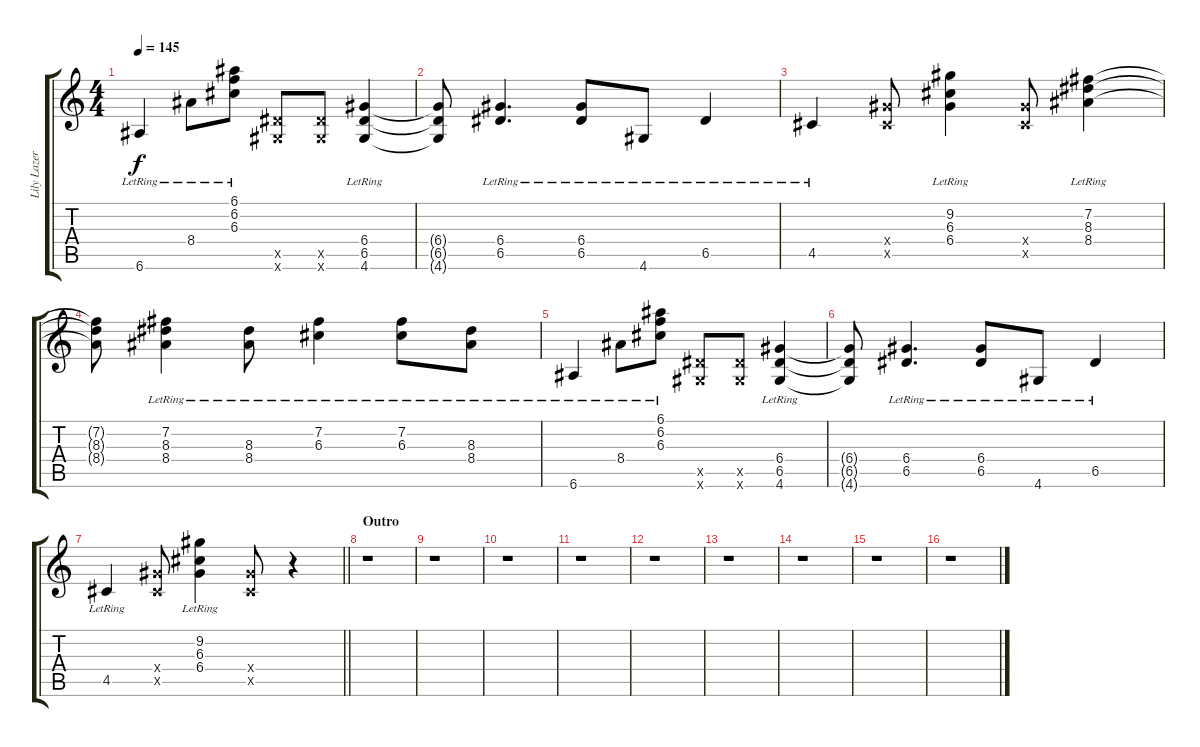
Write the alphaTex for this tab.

\track ("Lily Lazer (Guitar)" "Lily Lazer") {instrument electricguitarclean}
\staff {score tabs}
\tuning (E4 B3 G3 D3 A2 E2) {hide}
\ts (4 4)
\tempo 145
\clef g2
\ks c
6.6{lr}.4{dy f} 8.4{lr}.8 (6.1{lr} 6.2{lr} 6.3{lr}).8 (6.5{x} 4.6{x}).8 (6.5{x} 4.6{x}).8 (6.4{lr} 6.5{lr} 4.6{lr}).4 |
(6.4{t} 6.5{t} 4.6{t}).8 (6.4{lr} 6.5{lr}).4{d} (6.4{lr} 6.5{lr}).8 4.6{lr}.8 6.5{lr}.4 |
4.5{lr}.4 (6.4{x} 4.5{x}).8 (9.2{lr} 6.3{lr} 6.4{lr}).4 (6.4{x} 4.5{x}).8 (7.2{lr} 8.3{lr} 8.4{lr}).4 |
(7.2{t} 8.3{t} 8.4{t}).8 (7.2{lr} 8.3{lr} 8.4{lr}).4 (8.3{lr} 8.4{lr}).8 (7.2{lr} 6.3{lr}).4 (7.2{lr} 6.3{lr}).8 (8.3{lr} 8.4{lr}).8 |
6.6{lr}.4 8.4{lr}.8 (6.1{lr} 6.2{lr} 6.3{lr}).8 (6.5{x} 4.6{x}).8 (6.5{x} 4.6{x}).8 (6.4{lr} 6.5{lr} 4.6{lr}).4 |
(6.4{t} 6.5{t} 4.6{t}).8 (6.4{lr} 6.5{lr}).4{d} (6.4{lr} 6.5{lr}).8 4.6{lr}.8 6.5{lr}.4 |
\barLineRight lightlight
4.5{lr}.4 (6.4{x} 4.5{x}).8 (9.2{lr} 6.3{lr} 6.4{lr}).4 (6.4{x} 4.5{x}).8 r.4 |
\section ("" "Outro")
r.1 |
r.1 |
r.1 |
r.1 |
r.1 |
r.1 |
r.1 |
r.1 |
r.1
